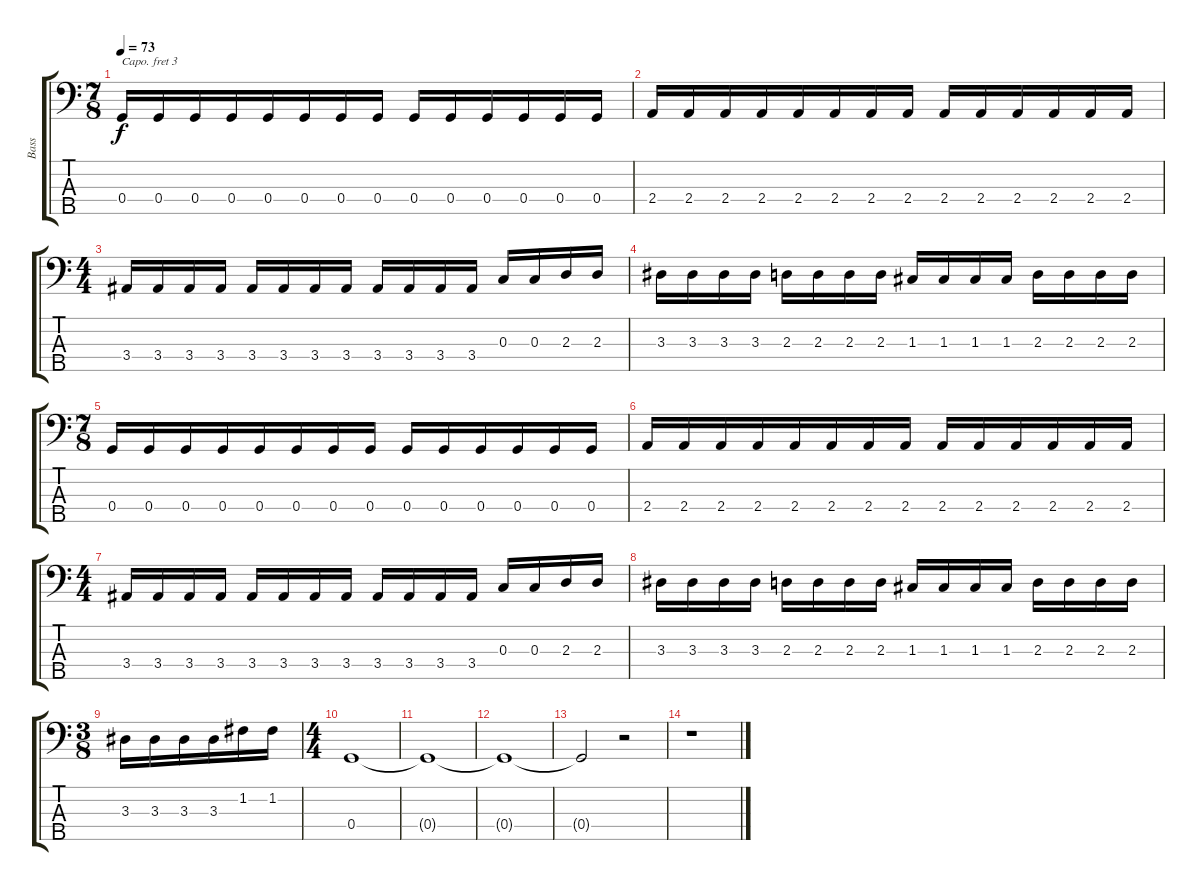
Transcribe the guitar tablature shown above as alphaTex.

\track ("Bass" "Bass") {instrument electricbasspick}
\staff {score tabs}
\capo 3
\tuning (G2 D2 A1 E1 B0) {hide}
\ts (7 8)
\tempo 73
\clef f4
\ks c
0.4.16{dy f} 0.4.16 0.4.16 0.4.16 0.4.16 0.4.16 0.4.16 0.4.16 0.4.16 0.4.16 0.4.16 0.4.16 0.4.16 0.4.16 |
2.4.16 2.4.16 2.4.16 2.4.16 2.4.16 2.4.16 2.4.16 2.4.16 2.4.16 2.4.16 2.4.16 2.4.16 2.4.16 2.4.16 |
\ts (4 4)
3.4.16 3.4.16 3.4.16 3.4.16 3.4.16 3.4.16 3.4.16 3.4.16 3.4.16 3.4.16 3.4.16 3.4.16 0.3.16 0.3.16 2.3.16 2.3.16 |
3.3.16 3.3.16 3.3.16 3.3.16 2.3.16 2.3.16 2.3.16 2.3.16 1.3.16 1.3.16 1.3.16 1.3.16 2.3.16 2.3.16 2.3.16 2.3.16 |
\ts (7 8)
0.4.16 0.4.16 0.4.16 0.4.16 0.4.16 0.4.16 0.4.16 0.4.16 0.4.16 0.4.16 0.4.16 0.4.16 0.4.16 0.4.16 |
2.4.16 2.4.16 2.4.16 2.4.16 2.4.16 2.4.16 2.4.16 2.4.16 2.4.16 2.4.16 2.4.16 2.4.16 2.4.16 2.4.16 |
\ts (4 4)
3.4.16 3.4.16 3.4.16 3.4.16 3.4.16 3.4.16 3.4.16 3.4.16 3.4.16 3.4.16 3.4.16 3.4.16 0.3.16 0.3.16 2.3.16 2.3.16 |
3.3.16 3.3.16 3.3.16 3.3.16 2.3.16 2.3.16 2.3.16 2.3.16 1.3.16 1.3.16 1.3.16 1.3.16 2.3.16 2.3.16 2.3.16 2.3.16 |
\ts (3 8)
3.3.16 3.3.16 3.3.16 3.3.16 1.2.16 1.2.16 |
\ts (4 4)
0.4.1 |
0.4{t}.1 |
0.4{t}.1 |
0.4{t}.2 r.2 |
r.1
